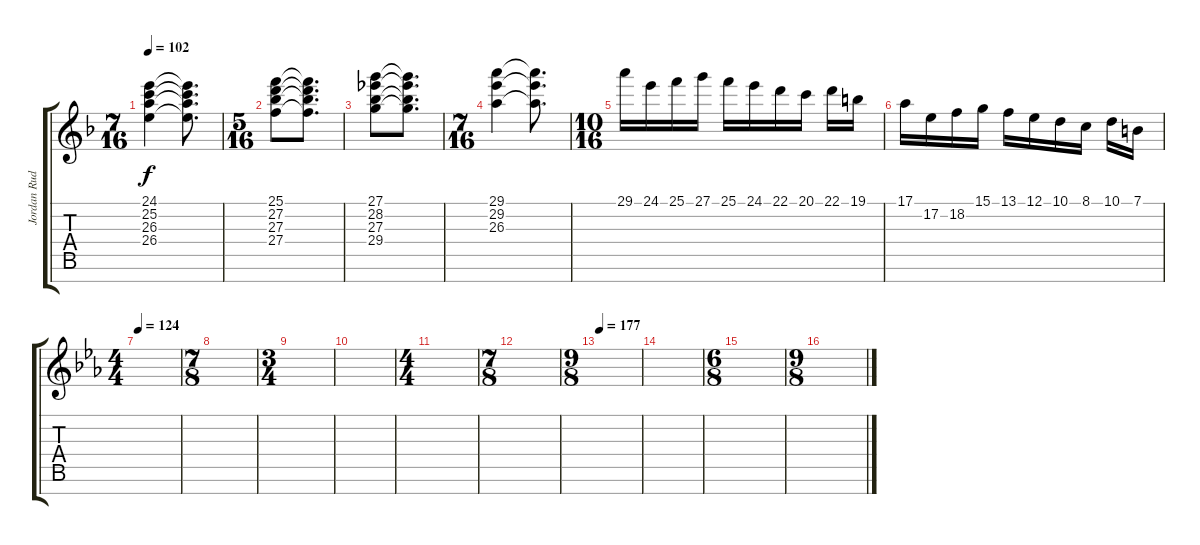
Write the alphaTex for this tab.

\track ("Jordan Rudess" "Jordan Rud") {instrument stringensemble1}
\staff {score tabs}
\tuning (E4 B3 G3 D3 A2 E2 B1) {hide}
\ts (7 16)
\tempo 102
\clef g2
\ks f
(24.1 25.2 26.3 26.4).4{dy f} (24.1{t} 25.2{t} 26.3{t} 26.4{t}).8{d} |
\ts (5 16)
(25.1 27.2 27.3 27.4).8 (25.1{t} 27.2{t} 27.3{t} 27.4{t}).8{d} |
(27.1 28.2 27.3 29.4).8 (27.1{t} 28.2{t} 27.3{t} 29.4{t}).8{d} |
\ts (7 16)
(29.1 29.2 26.3).4 (29.1{t} 29.2{t} 26.3{t}).8{d} |
\ts (10 16)
29.1.16{volume 13 instrument fx1rain} 24.1.16 25.1.16 27.1.16 25.1.16 24.1.16 22.1.16 20.1.16 22.1.16 19.1.16 |
17.1.16 17.2.16 18.2.16 15.1.16 13.1.16 12.1.16 10.1.16 8.1.16 10.1.16 7.1.16 |
\ts (4 4)
\tempo 124
\ks eb
|
\ts (7 8)
|
\ts (3 4)
|
|
\ts (4 4)
|
\ts (7 8)
|
\ts (9 8)
\tempo 177
|
|
\ts (6 8)
|
\ts (9 8)
